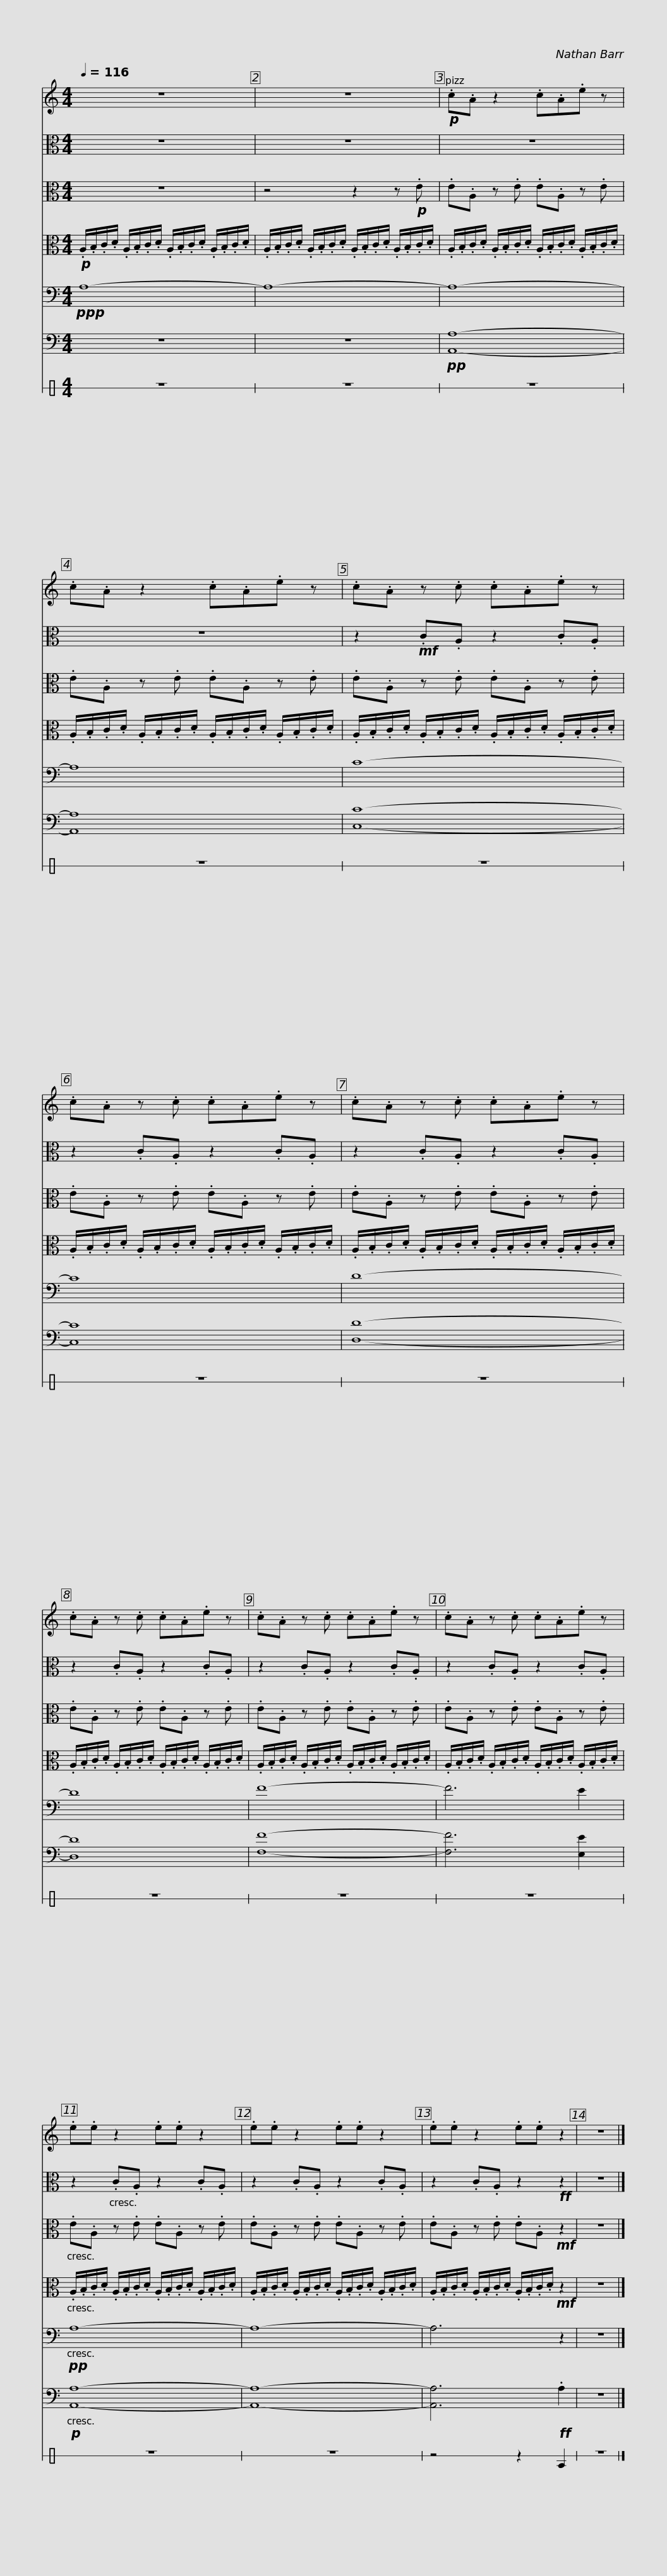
X:1
%%score 1 2 3 4 5 6 7
L:1/8
Q:1/4=116
M:4/4
I:linebreak $
K:C
V:1 treble
V:2 alto
V:3 alto
V:4 alto
V:5 bass
V:6 bass transpose=-12
V:7 perc stafflines=1
K:none
V:1
 z8 | z8 |$!p! .c.A z2 .c.A.e z | .c.A z2 .c.A.e z |$ .c.A z .c .c.A.e z | %5
 .c.A z .c .c.A.e z |$ .c.A z .c .c.A.e z | .c.A z .c .c.A.e z |$ .c.A z .c .c.A.e z | .c.A z .c .c.A.e z |$ %10
 .e.e z2 .e.e z2 | .e.e z2 .e.e z2 | .e.e z2 .e.e z2 |$ z8 |] %14
V:2
 z8 | z8 |$ z8 | z8 |$ z2!mf! .C.A, z2 .C.A, | %5
 z2 .C.A, z2 .C.A, |$ z2 .C.A, z2 .C.A, | z2 .C.A, z2 .C.A, |$ z2 .C.A, z2 .C.A, | z2 .C.A, z2 .C.A, |$ %10
 z2 .C.A, z2 .C.A, | z2 .C.A, z2 .C.A, | z2 .C.A, z2!ff! z2 |$ z8 |] %14
V:3
 z8 | z4 z2 z!p! .E |$ .E.A, z .E .E.A, z .E | .E.A, z .E .E.A, z .E |$ .E.A, z .E .E.A, z .E | %5
 .E.A, z .E .E.A, z .E |$ .E.A, z .E .E.A, z .E | .E.A, z .E .E.A, z .E |$ .E.A, z .E .E.A, z .E | .E.A, z .E .E.A, z .E |$ %10
 .E.A, z .E .E.A, z .E | .E.A, z .E .E.A, z .E | .E.A, z .E .E.A,!mf! z2 |$ z8 |] %14
V:4
!p! .A,/.B,/.C/.D/ .A,/.B,/.C/.D/ .A,/.B,/.C/.D/ .A,/.B,/.C/.D/ | .A,/.B,/.C/.D/ .A,/.B,/.C/.D/ .A,/.B,/.C/.D/ .A,/.B,/.C/.D/ |$ .A,/.B,/.C/.D/ .A,/.B,/.C/.D/ .A,/.B,/.C/.D/ .A,/.B,/.C/.D/ | .A,/.B,/.C/.D/ .A,/.B,/.C/.D/ .A,/.B,/.C/.D/ .A,/.B,/.C/.D/ |$ .A,/.B,/.C/.D/ .A,/.B,/.C/.D/ .A,/.B,/.C/.D/ .A,/.B,/.C/.D/ | %5
 .A,/.B,/.C/.D/ .A,/.B,/.C/.D/ .A,/.B,/.C/.D/ .A,/.B,/.C/.D/ |$ .A,/.B,/.C/.D/ .A,/.B,/.C/.D/ .A,/.B,/.C/.D/ .A,/.B,/.C/.D/ | .A,/.B,/.C/.D/ .A,/.B,/.C/.D/ .A,/.B,/.C/.D/ .A,/.B,/.C/.D/ |$ .A,/.B,/.C/.D/ .A,/.B,/.C/.D/ .A,/.B,/.C/.D/ .A,/.B,/.C/.D/ | .A,/.B,/.C/.D/ .A,/.B,/.C/.D/ .A,/.B,/.C/.D/ .A,/.B,/.C/.D/ |$ %10
 .A,/.B,/.C/.D/ .A,/.B,/.C/.D/ .A,/.B,/.C/.D/ .A,/.B,/.C/.D/ | .A,/.B,/.C/.D/ .A,/.B,/.C/.D/ .A,/.B,/.C/.D/ .A,/.B,/.C/.D/ | .A,/.B,/.C/.D/ .A,/.B,/.C/.D/ .A,/.B,/.C/.D/!mf! z2 |$ z8 |] %14
V:5
!ppp! A,8- | A,8- |$ A,8- | A,8 |$ C8- | %5
 C8 |$ D8- | D8 |$ F8- | F6 E2 |$ %10
!pp! A,8- | A,8- | A,6 z2 |$ z8 |] %14
V:6
 z8 | z8 |$!pp! [A,,A,]8- | [A,,A,]8 |$ [C,C]8- | %5
 [C,C]8 |$ [D,D]8- | [D,D]8 |$ [F,F]8- | [F,F]6 [E,E]2 |$ %10
!p! [A,,A,]8- | [A,,A,]8- | [A,,A,]6!ff! .A,2 |$ z8 |] %14
V:7
 z8 | z8 |$ z8 | z8 |$ z8 | %5
 z8 |$ z8 | z8 |$ z8 | z8 |$ %10
 z8 | z8 | z4 z2 E2 |$ z8 |] %14
